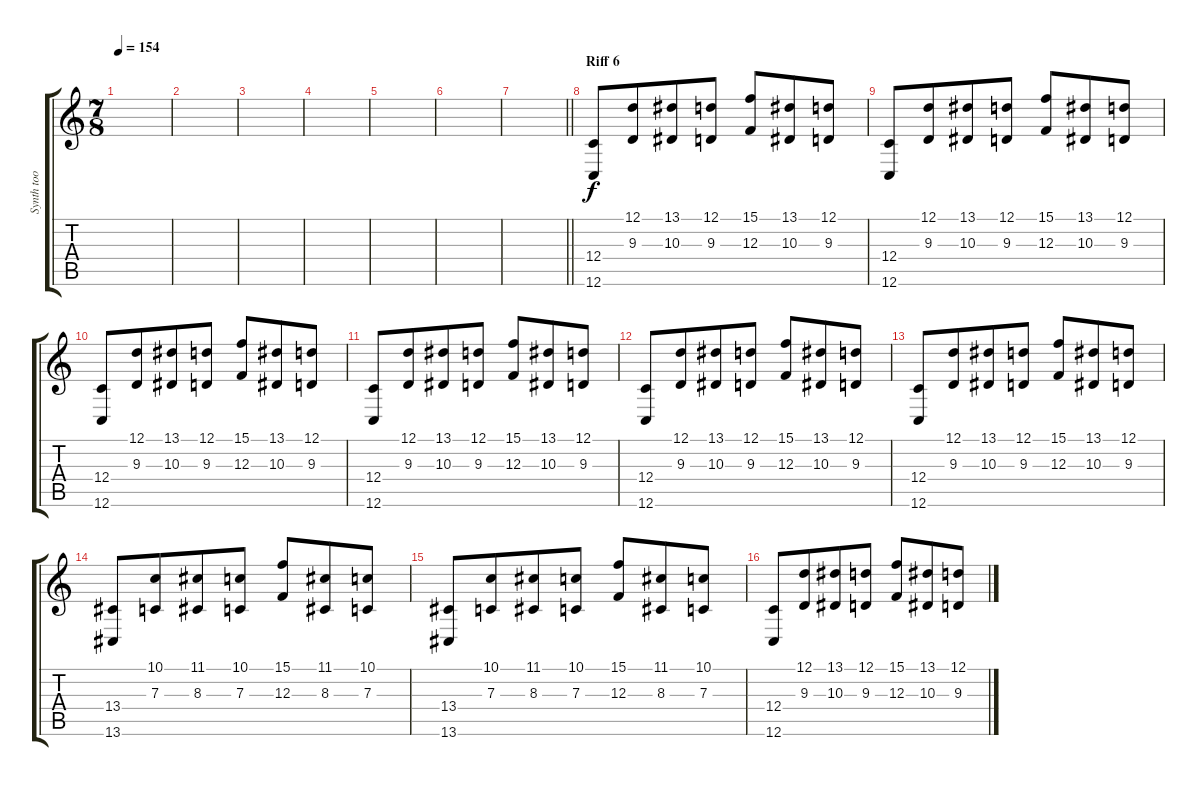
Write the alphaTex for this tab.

\track ("Synth too" "Synth too") {instrument lead2sawtooth}
\staff {score tabs}
\tuning (D4 A3 F3 C3 G2 C2) {hide}
\ts (7 8)
\tempo 154
\clef g2
\ks c
|
|
|
|
|
|
\barLineRight lightlight
|
\section ("" "Riff 6")
(12.4 12.6).8{volume 6} (12.1 9.3).8 (13.1 10.3).8 (12.1 9.3).8 (15.1 12.3).8 (13.1 10.3).8 (12.1 9.3).8 |
(12.4 12.6).8 (12.1 9.3).8 (13.1 10.3).8 (12.1 9.3).8 (15.1 12.3).8 (13.1 10.3).8 (12.1 9.3).8 |
(12.4 12.6).8 (12.1 9.3).8 (13.1 10.3).8 (12.1 9.3).8 (15.1 12.3).8 (13.1 10.3).8 (12.1 9.3).8 |
(12.4 12.6).8 (12.1 9.3).8 (13.1 10.3).8 (12.1 9.3).8 (15.1 12.3).8 (13.1 10.3).8 (12.1 9.3).8 |
(12.4 12.6).8 (12.1 9.3).8 (13.1 10.3).8 (12.1 9.3).8 (15.1 12.3).8 (13.1 10.3).8 (12.1 9.3).8 |
(12.4 12.6).8 (12.1 9.3).8 (13.1 10.3).8 (12.1 9.3).8 (15.1 12.3).8 (13.1 10.3).8 (12.1 9.3).8 |
(13.4 13.6).8 (10.1 7.3).8 (11.1 8.3).8 (10.1 7.3).8 (15.1 12.3).8 (11.1 8.3).8 (10.1 7.3).8 |
(13.4 13.6).8 (10.1 7.3).8 (11.1 8.3).8 (10.1 7.3).8 (15.1 12.3).8 (11.1 8.3).8 (10.1 7.3).8 |
(12.4 12.6).8 (12.1 9.3).8 (13.1 10.3).8 (12.1 9.3).8 (15.1 12.3).8 (13.1 10.3).8 (12.1 9.3).8
